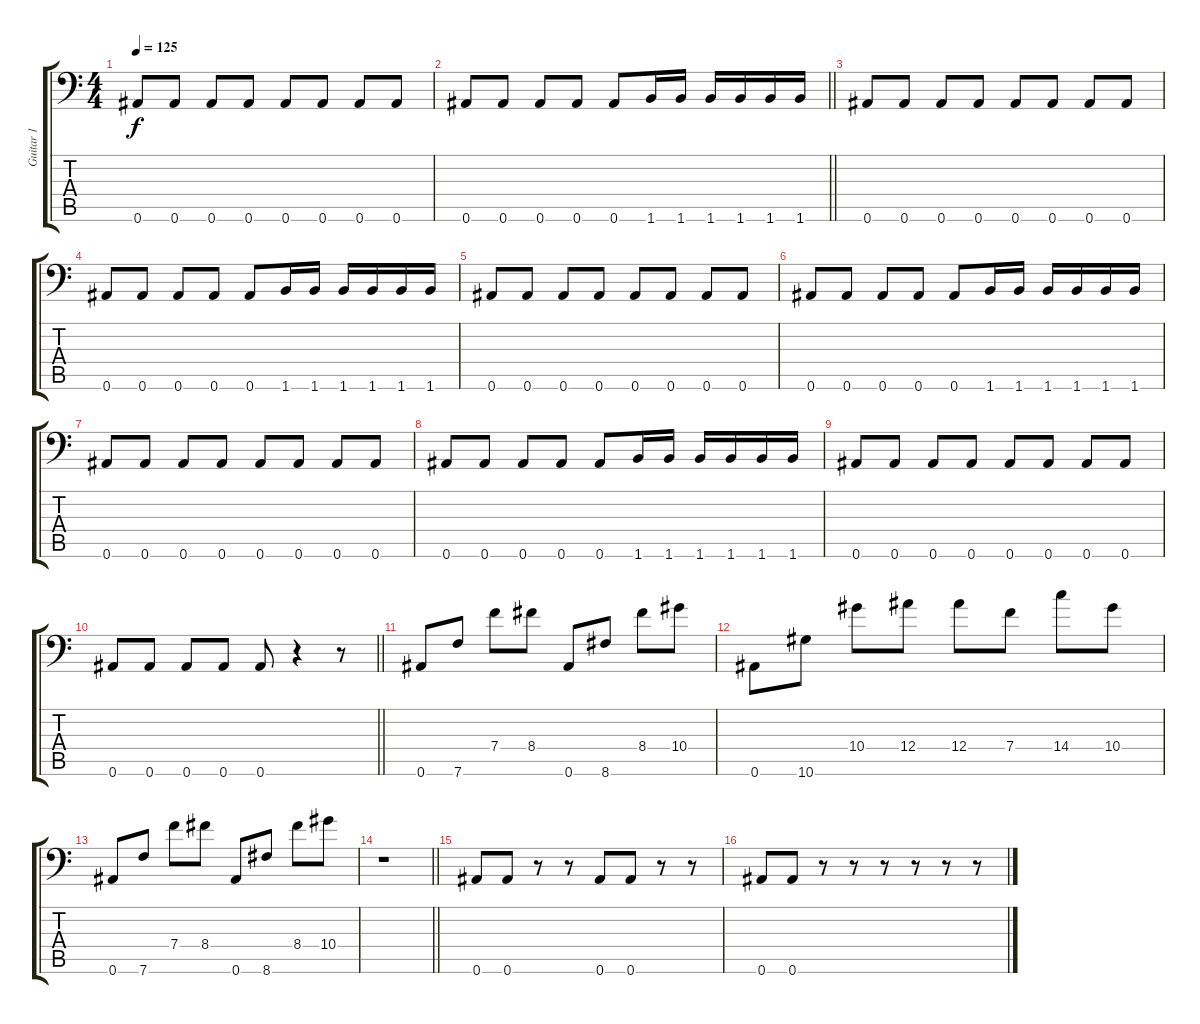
\track ("Guitar 1" "Guitar 1") {instrument distortionguitar}
\staff {score tabs}
\tuning (C4 G3 Eb3 Bb2 F2 Bb1) {hide}
\ts (4 4)
\tempo 125
\clef f4
\ks c
0.6.8{dy f} 0.6.8 0.6.8 0.6.8 0.6.8 0.6.8 0.6.8 0.6.8 |
\barLineRight lightlight
0.6.8 0.6.8 0.6.8 0.6.8 0.6.8 1.6.16 1.6.16 1.6.16 1.6.16 1.6.16 1.6.16 |
\section ("" "")
0.6.8 0.6.8 0.6.8 0.6.8 0.6.8 0.6.8 0.6.8 0.6.8 |
0.6.8 0.6.8 0.6.8 0.6.8 0.6.8 1.6.16 1.6.16 1.6.16 1.6.16 1.6.16 1.6.16 |
0.6.8 0.6.8 0.6.8 0.6.8 0.6.8 0.6.8 0.6.8 0.6.8 |
0.6.8 0.6.8 0.6.8 0.6.8 0.6.8 1.6.16 1.6.16 1.6.16 1.6.16 1.6.16 1.6.16 |
0.6.8 0.6.8 0.6.8 0.6.8 0.6.8 0.6.8 0.6.8 0.6.8 |
0.6.8 0.6.8 0.6.8 0.6.8 0.6.8 1.6.16 1.6.16 1.6.16 1.6.16 1.6.16 1.6.16 |
0.6.8 0.6.8 0.6.8 0.6.8 0.6.8 0.6.8 0.6.8 0.6.8 |
\barLineRight lightlight
0.6.8 0.6.8 0.6.8 0.6.8 0.6.8 r.4 r.8 |
\section ("" "")
0.6.8 7.6.8 7.4.8 8.4.8 0.6.8 8.6.8 8.4.8 10.4.8 |
0.6.8 10.6.8 10.4.8 12.4.8 12.4.8 7.4.8 14.4.8 10.4.8 |
0.6.8 7.6.8 7.4.8 8.4.8 0.6.8 8.6.8 8.4.8 10.4.8 |
\barLineRight lightlight
r.1 |
\section ("" "")
0.6.8 0.6.8 r.8 r.8 0.6.8 0.6.8 r.8 r.8 |
0.6.8 0.6.8 r.8 r.8 r.8 r.8 r.8 r.8
